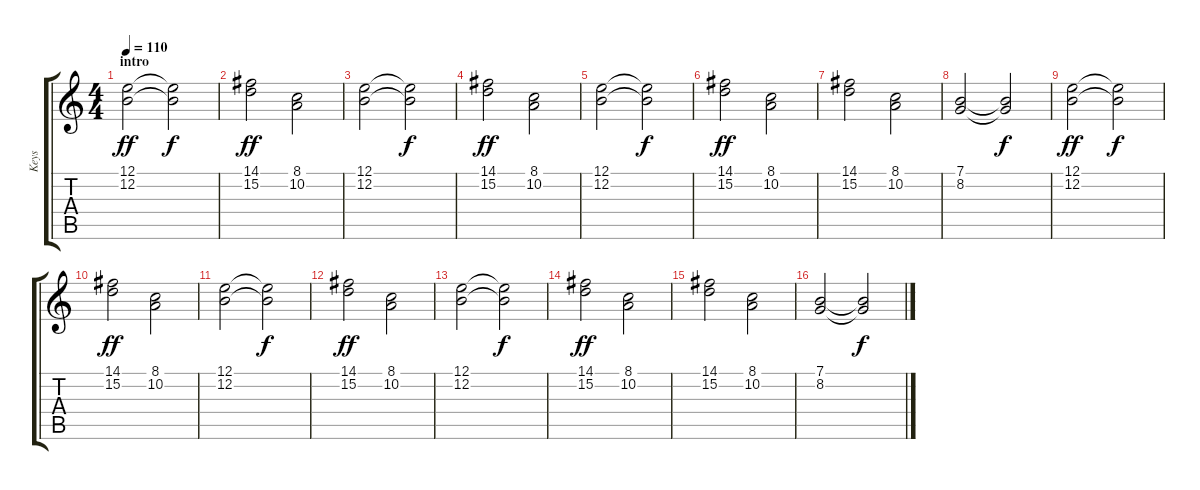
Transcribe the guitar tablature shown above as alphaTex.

\track ("Keys" "Keys") {instrument synthstrings1}
\staff {score tabs}
\tuning (E4 B3 G3 D3 A2 E2) {hide}
\ts (4 4)
\section ("" "intro")
\tempo 110
\clef g2
\ks c
(12.1 12.2).2{dy ff instrument synthstrings1} (12.1{t} 12.2{t}).2{dy f} |
(14.1 15.2).2{dy ff} (8.1 10.2).2 |
(12.1 12.2).2 (12.1{t} 12.2{t}).2{dy f} |
(14.1 15.2).2{dy ff} (8.1 10.2).2 |
(12.1 12.2).2 (12.1{t} 12.2{t}).2{dy f} |
(14.1 15.2).2{dy ff} (8.1 10.2).2 |
(14.1 15.2).2 (8.1 10.2).2 |
(7.1 8.2).2 (7.1{t} 8.2{t}).2{dy f} |
(12.1 12.2).2{dy ff} (12.1{t} 12.2{t}).2{dy f} |
(14.1 15.2).2{dy ff} (8.1 10.2).2 |
(12.1 12.2).2 (12.1{t} 12.2{t}).2{dy f} |
(14.1 15.2).2{dy ff} (8.1 10.2).2 |
(12.1 12.2).2 (12.1{t} 12.2{t}).2{dy f} |
(14.1 15.2).2{dy ff} (8.1 10.2).2 |
(14.1 15.2).2 (8.1 10.2).2 |
(7.1 8.2).2 (7.1{t} 8.2{t}).2{dy f}
